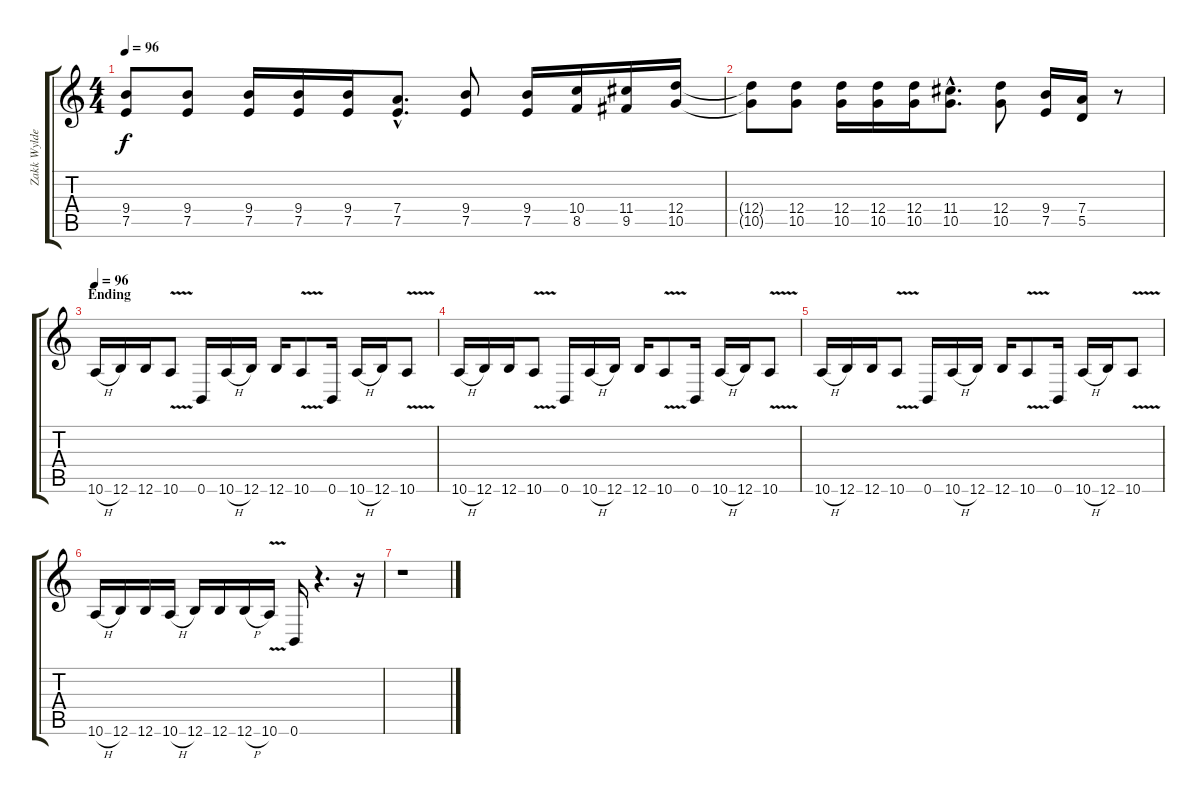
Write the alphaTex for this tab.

\track ("Zakk Wylde (Rhythm Guitar)" "Zakk Wylde") {instrument distortionguitar}
\staff {score tabs}
\tuning (E4 B3 G3 D3 A2 B1) {hide}
\ts (4 4)
\tempo 96
\clef g2
\ks c
(9.4{t} 7.5{t}).8{dy f} (9.4 7.5).8 (9.4 7.5).16 (9.4 7.5).16 (9.4 7.5).16 (7.4{hac} 7.5{hac}).8{d} (9.4 7.5).8 (9.4 7.5).16 (10.4 8.5).16 (11.4 9.5).16 (12.4 10.5).16 |
(12.4{t} 10.5{t}).8 (12.4 10.5).8 (12.4 10.5).16 (12.4 10.5).16 (12.4 10.5).16 (11.4{hac} 10.5{hac}).8{d} (12.4 10.5).8 (9.4 7.5).16 (7.4 5.5).16 r.8 |
\section ("" "Ending")
\tempo 96
10.6{h}.16 12.6.16 12.6.16 10.6{v}.8 0.6.16 10.6{h}.16 12.6.16 12.6.16 10.6{v}.8 0.6.16 10.6{h}.16 12.6.16 10.6{v}.8 |
10.6{h}.16 12.6.16 12.6.16 10.6{v}.8 0.6.16 10.6{h}.16 12.6.16 12.6.16 10.6{v}.8 0.6.16 10.6{h}.16 12.6.16 10.6{v}.8 |
10.6{h}.16 12.6.16 12.6.16 10.6{v}.8 0.6.16 10.6{h}.16 12.6.16 12.6.16 10.6{v}.8 0.6.16 10.6{h}.16 12.6.16 10.6{v}.8 |
10.6{h}.16 12.6.16 12.6.16 10.6{h}.16 12.6.16 12.6.16 12.6{h}.16 10.6{v}.16 0.6.16 r.4{d} r.16 |
r.1
